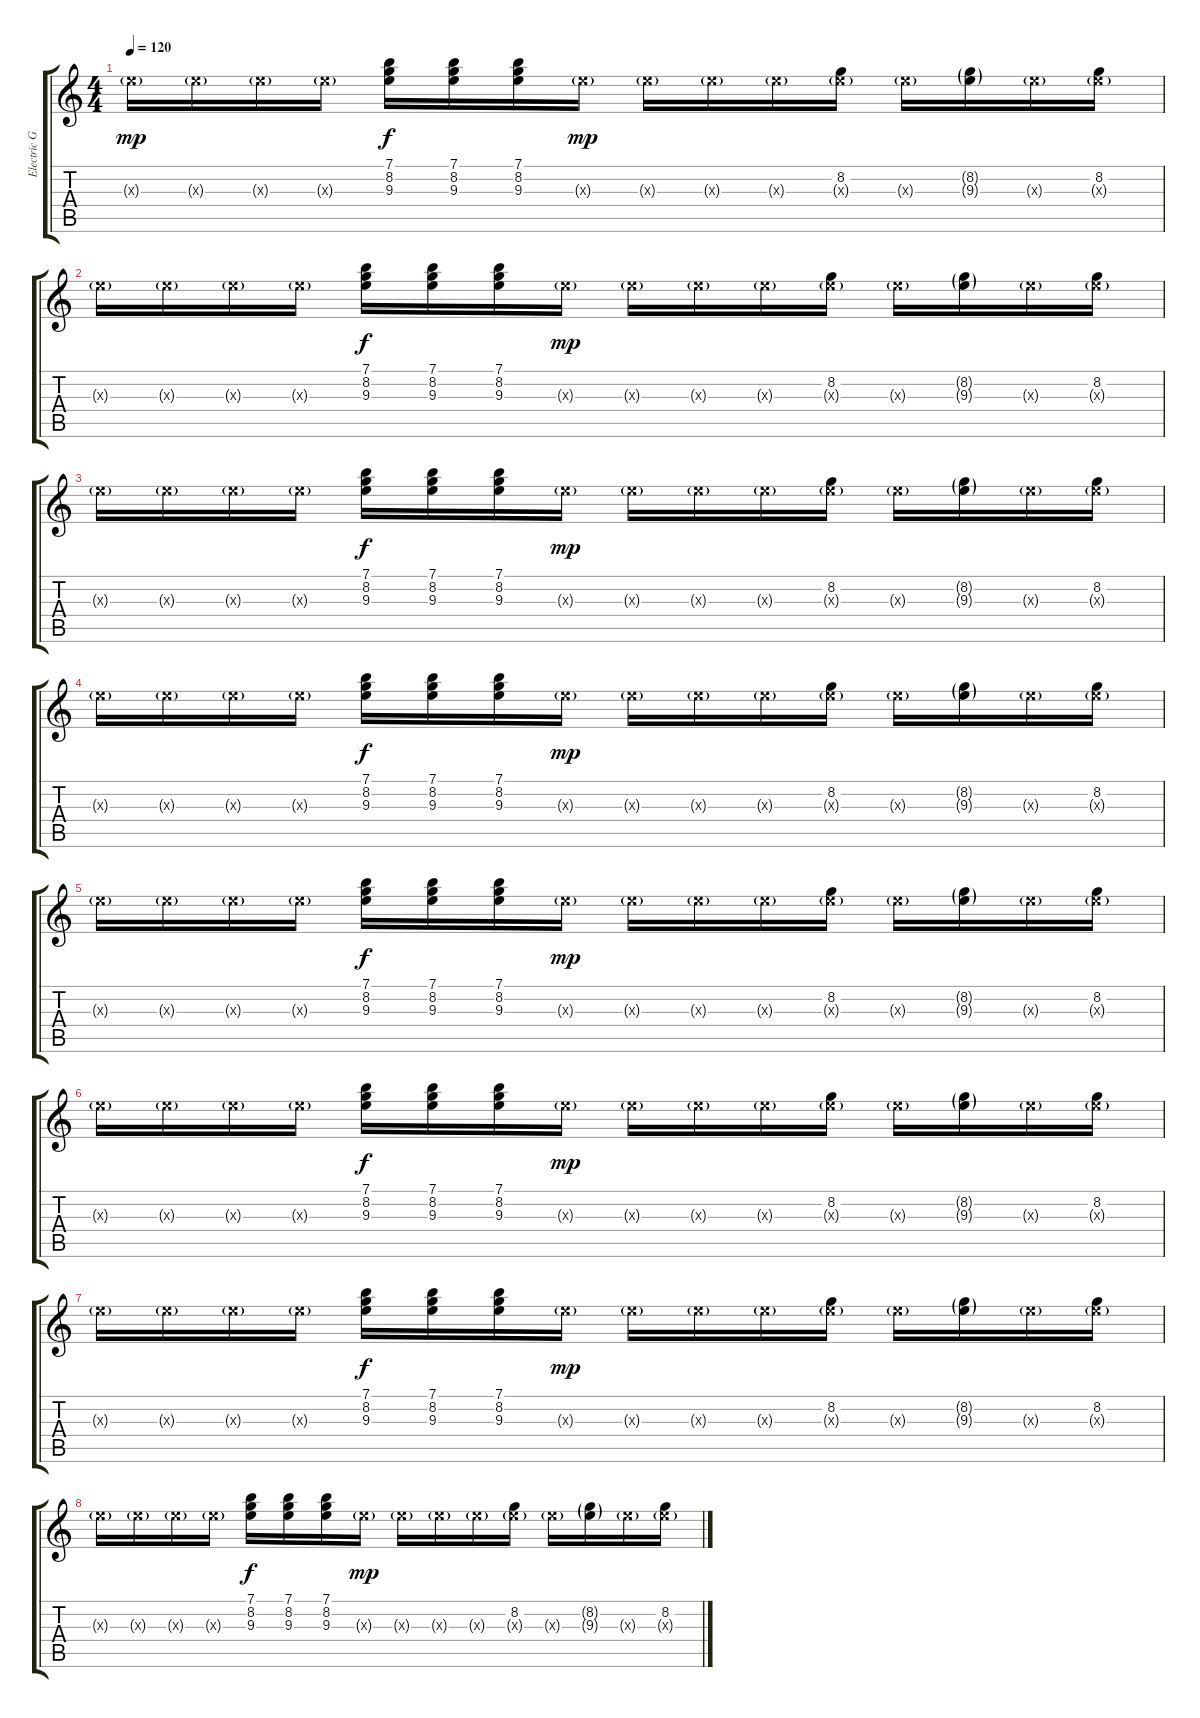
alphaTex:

\track ("Electric Guitar w/ wah wah" "Electric G") {instrument electricguitarclean}
\staff {score tabs}
\tuning (E4 B3 G3 D3 A2 E2) {hide}
\ts (4 4)
\tempo 120
\clef g2
\ks c
9.3{g x}.16{dy mp} 9.3{g x}.16 9.3{g x}.16 9.3{g x}.16 (7.1 8.2 9.3).16{dy f} (7.1 8.2 9.3).16 (7.1 8.2 9.3).16 9.3{g x}.16{dy mp} 9.3{g x}.16 9.3{g x}.16 9.3{g x}.16 (8.2 9.3{g x}).16 9.3{g x}.16 (8.2{g} 9.3{g}).16 9.3{g x}.16 (8.2 9.3{g x}).16 |
9.3{g x}.16 9.3{g x}.16 9.3{g x}.16 9.3{g x}.16 (7.1 8.2 9.3).16{dy f} (7.1 8.2 9.3).16 (7.1 8.2 9.3).16 9.3{g x}.16{dy mp} 9.3{g x}.16 9.3{g x}.16 9.3{g x}.16 (8.2 9.3{g x}).16 9.3{g x}.16 (8.2{g} 9.3{g}).16 9.3{g x}.16 (8.2 9.3{g x}).16 |
9.3{g x}.16 9.3{g x}.16 9.3{g x}.16 9.3{g x}.16 (7.1 8.2 9.3).16{dy f} (7.1 8.2 9.3).16 (7.1 8.2 9.3).16 9.3{g x}.16{dy mp} 9.3{g x}.16 9.3{g x}.16 9.3{g x}.16 (8.2 9.3{g x}).16 9.3{g x}.16 (8.2{g} 9.3{g}).16 9.3{g x}.16 (8.2 9.3{g x}).16 |
9.3{g x}.16 9.3{g x}.16 9.3{g x}.16 9.3{g x}.16 (7.1 8.2 9.3).16{dy f} (7.1 8.2 9.3).16 (7.1 8.2 9.3).16 9.3{g x}.16{dy mp} 9.3{g x}.16 9.3{g x}.16 9.3{g x}.16 (8.2 9.3{g x}).16 9.3{g x}.16 (8.2{g} 9.3{g}).16 9.3{g x}.16 (8.2 9.3{g x}).16 |
9.3{g x}.16 9.3{g x}.16 9.3{g x}.16 9.3{g x}.16 (7.1 8.2 9.3).16{dy f} (7.1 8.2 9.3).16 (7.1 8.2 9.3).16 9.3{g x}.16{dy mp} 9.3{g x}.16 9.3{g x}.16 9.3{g x}.16 (8.2 9.3{g x}).16 9.3{g x}.16 (8.2{g} 9.3{g}).16 9.3{g x}.16 (8.2 9.3{g x}).16 |
9.3{g x}.16 9.3{g x}.16 9.3{g x}.16 9.3{g x}.16 (7.1 8.2 9.3).16{dy f} (7.1 8.2 9.3).16 (7.1 8.2 9.3).16 9.3{g x}.16{dy mp} 9.3{g x}.16 9.3{g x}.16 9.3{g x}.16 (8.2 9.3{g x}).16 9.3{g x}.16 (8.2{g} 9.3{g}).16 9.3{g x}.16 (8.2 9.3{g x}).16 |
9.3{g x}.16 9.3{g x}.16 9.3{g x}.16 9.3{g x}.16 (7.1 8.2 9.3).16{dy f} (7.1 8.2 9.3).16 (7.1 8.2 9.3).16 9.3{g x}.16{dy mp} 9.3{g x}.16 9.3{g x}.16 9.3{g x}.16 (8.2 9.3{g x}).16 9.3{g x}.16 (8.2{g} 9.3{g}).16 9.3{g x}.16 (8.2 9.3{g x}).16 |
9.3{g x}.16 9.3{g x}.16 9.3{g x}.16 9.3{g x}.16 (7.1 8.2 9.3).16{dy f} (7.1 8.2 9.3).16 (7.1 8.2 9.3).16 9.3{g x}.16{dy mp} 9.3{g x}.16 9.3{g x}.16 9.3{g x}.16 (8.2 9.3{g x}).16 9.3{g x}.16 (8.2{g} 9.3{g}).16 9.3{g x}.16 (8.2 9.3{g x}).16
